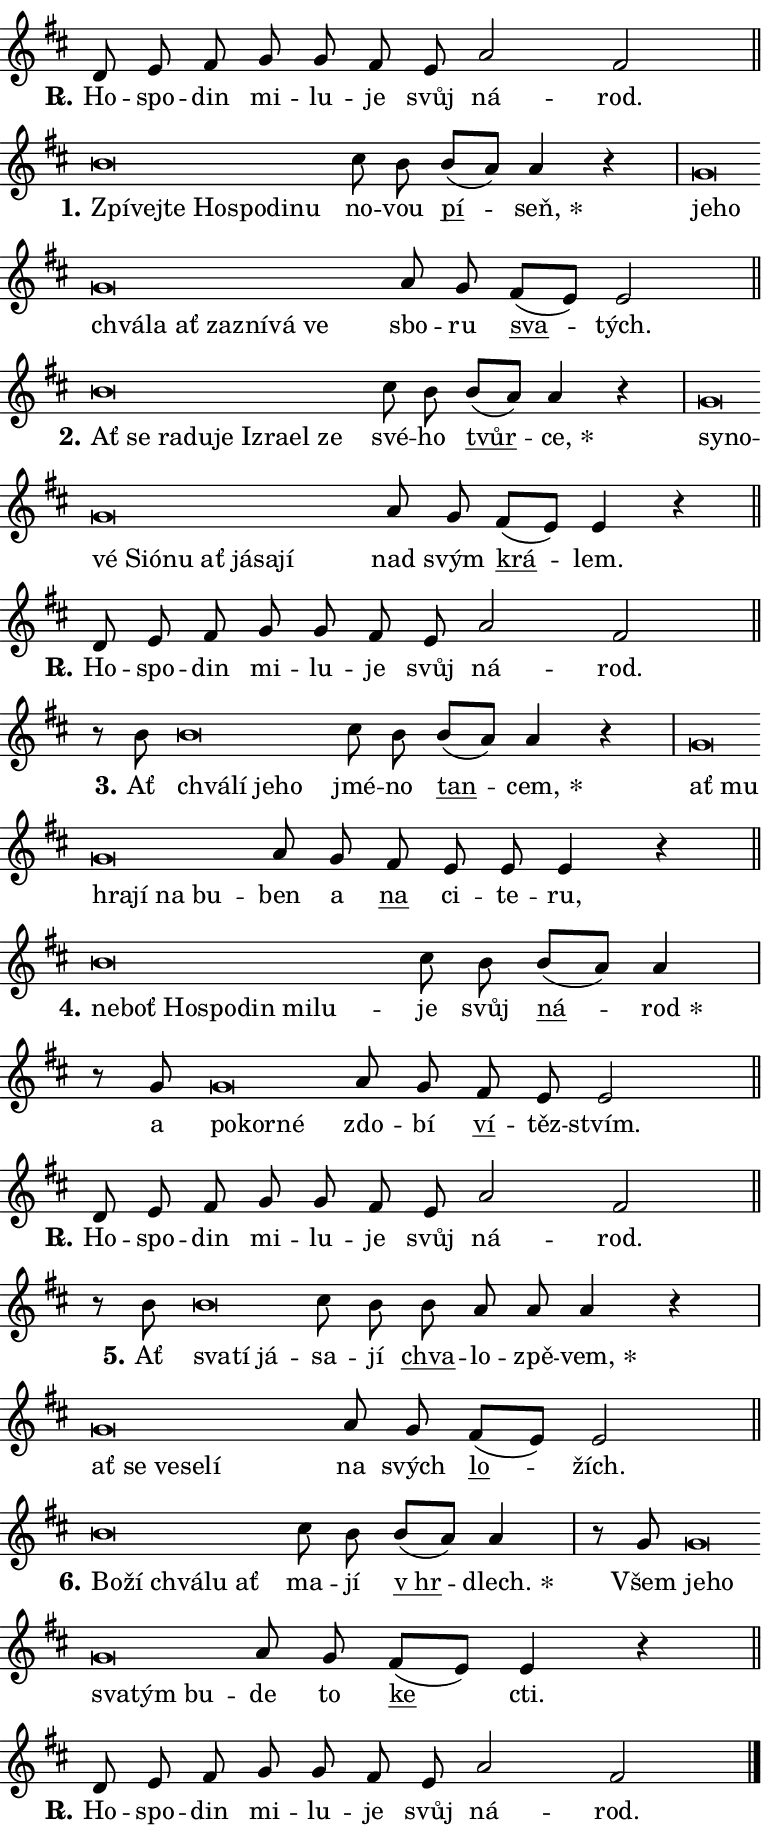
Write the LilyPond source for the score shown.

\version "2.24.0"
\header { tagline = "" }
\paper {
  indent = 0\cm
  top-margin = 0\cm
  right-margin = 0.13\cm % to fit lyric hyphens
  bottom-margin = 0\cm
  left-margin = 0\cm
  paper-width = 13\cm
  page-breaking = #ly:one-page-breaking
  system-system-spacing.basic-distance = #11
  score-system-spacing.basic-distance = #11
  ragged-last = ##f
}


%% Author: Thomas Morley
%% https://lists.gnu.org/archive/html/lilypond-user/2020-05/msg00002.html
#(define (line-position grob)
"Returns position of @var[grob} in current system:
   @code{'start}, if at first time-step
   @code{'end}, if at last time-step
   @code{'middle} otherwise
"
  (let* ((col (ly:item-get-column grob))
         (ln (ly:grob-object col 'left-neighbor))
         (rn (ly:grob-object col 'right-neighbor))
         (col-to-check-left (if (ly:grob? ln) ln col))
         (col-to-check-right (if (ly:grob? rn) rn col))
         (break-dir-left
           (and
             (ly:grob-property col-to-check-left 'non-musical #f)
             (ly:item-break-dir col-to-check-left)))
         (break-dir-right
           (and
             (ly:grob-property col-to-check-right 'non-musical #f)
             (ly:item-break-dir col-to-check-right))))
        (cond ((eqv? 1 break-dir-left) 'start)
              ((eqv? -1 break-dir-right) 'end)
              (else 'middle))))

#(define (tranparent-at-line-position vctor)
  (lambda (grob)
  "Relying on @code{line-position} select the relevant enry from @var{vctor}.
Used to determine transparency,"
    (case (line-position grob)
      ((end) (not (vector-ref vctor 0)))
      ((middle) (not (vector-ref vctor 1)))
      ((start) (not (vector-ref vctor 2))))))

noteHeadBreakVisibility =
#(define-music-function (break-visibility)(vector?)
"Makes @code{NoteHead}s transparent relying on @var{break-visibility}"
#{
  \override NoteHead.transparent =
    #(tranparent-at-line-position break-visibility)
#})

#(define delete-ledgers-for-transparent-note-heads
  (lambda (grob)
    "Reads whether a @code{NoteHead} is transparent.
If so this @code{NoteHead} is removed from @code{'note-heads} from
@var{grob}, which is supposed to be @code{LedgerLineSpanner}.
As a result ledgers are not printed for this @code{NoteHead}"
    (let* ((nhds-array (ly:grob-object grob 'note-heads))
           (nhds-list
             (if (ly:grob-array? nhds-array)
                 (ly:grob-array->list nhds-array)
                 '()))
           ;; Relies on the transparent-property being done before
           ;; Staff.LedgerLineSpanner.after-line-breaking is executed.
           ;; This is fragile ...
           (to-keep
             (remove
               (lambda (nhd)
                 (ly:grob-property nhd 'transparent #f))
               nhds-list)))
      ;; TODO find a better method to iterate over grob-arrays, similiar
      ;; to filter/remove etc for lists
      ;; For now rebuilt from scratch
      (set! (ly:grob-object grob 'note-heads)  '())
      (for-each
        (lambda (nhd)
          (ly:pointer-group-interface::add-grob grob 'note-heads nhd))
        to-keep))))

squashNotes = {
  \override NoteHead.X-extent = #'(-0.2 . 0.2)
  \override NoteHead.Y-extent = #'(-0.75 . 0)
  \override NoteHead.stencil =
    #(lambda (grob)
       (let ((pos (ly:grob-property grob 'staff-position)))
         (begin
           (if (< pos -7) (display "ERROR: Lower brevis then expected\n") (display ""))
           (if (<= pos -6) ly:text-interface::print ly:note-head::print))))
}
unSquashNotes = {
  \revert NoteHead.X-extent
  \revert NoteHead.Y-extent
  \revert NoteHead.stencil
}

hideNotes = \noteHeadBreakVisibility #begin-of-line-visible
unHideNotes = \noteHeadBreakVisibility #all-visible

% work-around for resetting accidentals
% https://lilypond.org/doc/v2.23/Documentation/notation/displaying-rhythms#unmetered-music
cadenzaMeasure = {
  \cadenzaOff
  \partial 1024 s1024
  \cadenzaOn
}

#(define-markup-command (accent layout props text) (markup?)
  "Underline accented syllable"
  (interpret-markup layout props
    #{\markup \override #'(offset . 4.3) \underline { #text }#}))

responsum = \markup \concat {
  "R" \hspace #-1.05 \path #0.1 #'((moveto 0 0.07) (lineto 0.9 0.8)) \hspace #0.05 "."
}

spaceSize = #0.6828661417322834 % exact space size for TeX Gyre Schola

\layout {
  \context {
    \Staff
    \remove "Time_signature_engraver"
    \override LedgerLineSpanner.after-line-breaking = #delete-ledgers-for-transparent-note-heads
  }
  \context {
    \Lyrics {
      \override LyricSpace.minimum-distance = \spaceSize
      \override LyricText.font-name = #"TeX Gyre Schola"
      \override LyricText.font-size = 1
      \override StanzaNumber.font-name = #"TeX Gyre Schola Bold"
      \override StanzaNumber.font-size = 1
    }
  }
  \context {
    \Score 
    \override NoteHead.text =
      #(lambda (grob) 
        (let ((pos (ly:grob-property grob 'staff-position)))
          #{\markup {
            \combine
              \halign #-0.55 \raise #(if (= pos -6) 0 0.5) \override #'(thickness . 2) \draw-line #'(3.2 . 0)
              \musicglyph "noteheads.sM1"
          }#}))
  }
}

% magnetic-lyrics.ily
%
%   written by
%     Jean Abou Samra <jean@abou-samra.fr>
%     Werner Lemberg <wl@gnu.org>
%
%   adapted by
%     Jiri Hon <jiri.hon@gmail.com>
%
% Version 2022-Apr-15

% https://www.mail-archive.com/lilypond-user@gnu.org/msg149350.html

#(define (Left_hyphen_pointer_engraver context)
   "Collect syllable-hyphen-syllable occurrences in lyrics and store
them in properties.  This engraver only looks to the left.  For
example, if the lyrics input is @code{foo -- bar}, it does the
following.

@itemize @bullet
@item
Set the @code{text} property of the @code{LyricHyphen} grob between
@q{foo} and @q{bar} to @code{foo}.

@item
Set the @code{left-hyphen} property of the @code{LyricText} grob with
text @q{foo} to the @code{LyricHyphen} grob between @q{foo} and
@q{bar}.
@end itemize

Use this auxiliary engraver in combination with the
@code{lyric-@/text::@/apply-@/magnetic-@/offset!} hook."
   (let ((hyphen #f)
         (text #f))
     (make-engraver
      (acknowledgers
       ((lyric-syllable-interface engraver grob source-engraver)
        (set! text grob)))
      (end-acknowledgers
       ((lyric-hyphen-interface engraver grob source-engraver)
        ;(when (not (grob::has-interface grob 'lyric-space-interface))
          (set! hyphen grob)));)
      ((stop-translation-timestep engraver)
       (when (and text hyphen)
         (ly:grob-set-object! text 'left-hyphen hyphen))
       (set! text #f)
       (set! hyphen #f)))))

#(define (lyric-text::apply-magnetic-offset! grob)
   "If the space between two syllables is less than the value in
property @code{LyricText@/.details@/.squash-threshold}, move the right
syllable to the left so that it gets concatenated with the left
syllable.

Use this function as a hook for
@code{LyricText@/.after-@/line-@/breaking} if the
@code{Left_@/hyphen_@/pointer_@/engraver} is active."
   (let ((hyphen (ly:grob-object grob 'left-hyphen #f)))
     (when hyphen
       (let ((left-text (ly:spanner-bound hyphen LEFT)))
         (when (grob::has-interface left-text 'lyric-syllable-interface)
           (let* ((common (ly:grob-common-refpoint grob left-text X))
                  (this-x-ext (ly:grob-extent grob common X))
                  (left-x-ext
                   (begin
                     ;; Trigger magnetism for left-text.
                     (ly:grob-property left-text 'after-line-breaking)
                     (ly:grob-extent left-text common X)))
                  ;; `delta` is the gap width between two syllables.
                  (delta (- (interval-start this-x-ext)
                            (interval-end left-x-ext)))
                  (details (ly:grob-property grob 'details))
                  (threshold (assoc-get 'squash-threshold details 0.2)))
             (when (< delta threshold)
               (let* (;; We have to manipulate the input text so that
                      ;; ligatures crossing syllable boundaries are not
                      ;; disabled.  For languages based on the Latin
                      ;; script this is essentially a beautification.
                      ;; However, for non-Western scripts it can be a
                      ;; necessity.
                      (lt (ly:grob-property left-text 'text))
                      (rt (ly:grob-property grob 'text))
                      (is-space (grob::has-interface hyphen 'lyric-space-interface))
                      (space (if is-space " " ""))
                      (extra-delta (if is-space spaceSize 0))
                      ;; Append new syllable.
                      (ltrt-space (if (and (string? lt) (string? rt))
                                (string-append lt space rt)
                                (make-concat-markup (list lt space rt))))
                      ;; Right-align `ltrt` to the right side.
                      (ltrt-space-markup (grob-interpret-markup
                               grob
                               (make-translate-markup
                                (cons (interval-length this-x-ext) 0)
                                (make-right-align-markup ltrt-space)))))
                 (begin
                   ;; Don't print `left-text`.
                   (ly:grob-set-property! left-text 'stencil #f)
                   ;; Set text and stencil (which holds all collected
                   ;; syllables so far) and shift it to the left.
                   (ly:grob-set-property! grob 'text ltrt-space)
                   (ly:grob-set-property! grob 'stencil ltrt-space-markup)
                   (ly:grob-translate-axis! grob (- (- delta extra-delta)) X))))))))))


#(define (lyric-hyphen::displace-bounds-first grob)
   ;; Make very sure this callback isn't triggered too early.
   (let ((left (ly:spanner-bound grob LEFT))
         (right (ly:spanner-bound grob RIGHT)))
     (ly:grob-property left 'after-line-breaking)
     (ly:grob-property right 'after-line-breaking)
     (ly:lyric-hyphen::print grob)))

squashThreshold = #0.4

\layout {
  \context {
    \Lyrics
    \consists #Left_hyphen_pointer_engraver
    \override LyricText.after-line-breaking =
      #lyric-text::apply-magnetic-offset!
    \override LyricHyphen.stencil = #lyric-hyphen::displace-bounds-first
    \override LyricText.details.squash-threshold = \squashThreshold
    \override LyricHyphen.minimum-distance = 0
    \override LyricHyphen.minimum-length = \squashThreshold
  }
}

squashText = \override LyricText.details.squash-threshold = 9999
unSquashText = \override LyricText.details.squash-threshold = \squashThreshold

leftText = \override LyricText.self-alignment-X = #LEFT
unLeftText = \revert LyricText.self-alignment-X

starOffset = #(lambda (grob) 
                (let ((x_offset (ly:self-alignment-interface::aligned-on-x-parent grob)))
                  (if (= x_offset 0) 0 (+ x_offset 1.2))))

star = #(define-music-function (syllable)(string?)
"Append star separator at the end of a syllable"
#{
  \once \override LyricText.X-offset = #starOffset
  \lyricmode { \markup {
    #syllable
    \override #'((font-name . "TeX Gyre Schola Bold")) \hspace #0.2 \lower #0.65 \larger "*"
  } }
#})

starAccent = #(define-music-function (syllable)(string?)
"Append star separator at the end of a syllable and make accent"
#{
  \once \override LyricText.X-offset = #starOffset
  \lyricmode { \markup {
    \accent #syllable
    \override #'((font-name . "TeX Gyre Schola Bold")) \hspace #0.2 \lower #0.65 \larger "*"
  } }
#})

breath = #(define-music-function (syllable)(string?)
"Append breathing indicator at the end of a syllable"
#{
  \lyricmode { \markup { #syllable "+" } }
#})

optionalBreath = #(define-music-function (syllable)(string?)
"Append optional breathing indicator at the end of a syllable"
#{
  \lyricmode { \markup { #syllable "(+)" } }
#})


\score {
    <<
        \new Voice = "melody" { \cadenzaOn \key d \major \relative { d'8 e fis g g \bar "" fis e \bar "" a2 fis \cadenzaMeasure \bar "||" \break } }
        \new Lyrics \lyricsto "melody" { \lyricmode { \set stanza = \responsum
Ho -- spo -- din mi -- lu -- je svůj ná -- rod. } }
    >>
    \layout {}
}

\score {
    <<
        \new Voice = "melody" { \cadenzaOn \key d \major \relative { \squashNotes b'\breve*1/16 \hideNotes \breve*1/16 \bar "" \breve*1/16 \bar "" \breve*1/16 \bar "" \breve*1/16 \bar "" \breve*1/16 \breve*1/16 \bar "" \unHideNotes \unSquashNotes cis8 b \bar "" b[( a)] a4 r \cadenzaMeasure \bar "|" \squashNotes g\breve*1/16 \hideNotes \breve*1/16 \bar "" \breve*1/16 \bar "" \breve*1/16 \bar "" \breve*1/16 \bar "" \breve*1/16 \bar "" \breve*1/16 \bar "" \breve*1/16 \breve*1/16 \bar "" \unHideNotes \unSquashNotes a8 g \bar "" fis[( e)] e2 \cadenzaMeasure \bar "||" \break } }
        \new Lyrics \lyricsto "melody" { \lyricmode { \set stanza = "1."
\leftText Zpí -- \squashText vej -- te Ho -- spo -- di -- nu \unLeftText \unSquashText no -- vou \markup \accent pí -- \star seň, \leftText je -- \squashText ho chvá -- la ať za -- zní -- vá ve \unLeftText \unSquashText sbo -- ru \markup \accent sva -- tých. } }
    >>
    \layout {}
}

\score {
    <<
        \new Voice = "melody" { \cadenzaOn \key d \major \relative { \squashNotes b'\breve*1/16 \hideNotes \breve*1/16 \bar "" \breve*1/16 \bar "" \breve*1/16 \bar "" \breve*1/16 \bar "" \breve*1/16 \bar "" \breve*1/16 \bar "" \breve*1/16 \breve*1/16 \bar "" \unHideNotes \unSquashNotes cis8 b \bar "" b[( a)] a4 r \cadenzaMeasure \bar "|" \squashNotes g\breve*1/16 \hideNotes \breve*1/16 \bar "" \breve*1/16 \bar "" \breve*1/16 \bar "" \breve*1/16 \bar "" \breve*1/16 \bar "" \breve*1/16 \bar "" \breve*1/16 \bar "" \breve*1/16 \breve*1/16 \bar "" \unHideNotes \unSquashNotes a8 g \bar "" fis[( e)] e4 r \cadenzaMeasure \bar "||" \break } }
        \new Lyrics \lyricsto "melody" { \lyricmode { \set stanza = "2."
\leftText Ať \squashText se ra -- du -- je Iz -- ra -- el ze \unLeftText \unSquashText své -- ho \markup \accent tvůr -- \star ce, \leftText sy -- \squashText no -- vé Si -- ó -- nu ať já -- sa -- jí \unLeftText \unSquashText nad svým \markup \accent krá -- lem. } }
    >>
    \layout {}
}

\score {
    <<
        \new Voice = "melody" { \cadenzaOn \key d \major \relative { d'8 e fis g g \bar "" fis e \bar "" a2 fis \cadenzaMeasure \bar "||" \break } }
        \new Lyrics \lyricsto "melody" { \lyricmode { \set stanza = \responsum
Ho -- spo -- din mi -- lu -- je svůj ná -- rod. } }
    >>
    \layout {}
}

\score {
    <<
        \new Voice = "melody" { \cadenzaOn \key d \major \relative { r8 b' \squashNotes b\breve*1/16 \hideNotes \breve*1/16 \bar "" \breve*1/16 \breve*1/16 \bar "" \unHideNotes \unSquashNotes cis8 b \bar "" b[( a)] a4 r \cadenzaMeasure \bar "|" \squashNotes g\breve*1/16 \hideNotes \breve*1/16 \bar "" \breve*1/16 \bar "" \breve*1/16 \bar "" \breve*1/16 \breve*1/16 \bar "" \unHideNotes \unSquashNotes a8 g \bar "" fis e e e4 r \cadenzaMeasure \bar "||" \break } }
        \new Lyrics \lyricsto "melody" { \lyricmode { \set stanza = "3."
Ať \leftText chvá -- \squashText lí je -- ho \unLeftText \unSquashText jmé -- no \markup \accent tan -- \star cem, \leftText ať \squashText mu hra -- jí na bu -- \unLeftText \unSquashText ben a \markup \accent na ci -- te -- ru, } }
    >>
    \layout {}
}

\score {
    <<
        \new Voice = "melody" { \cadenzaOn \key d \major \relative { \squashNotes b'\breve*1/16 \hideNotes \breve*1/16 \bar "" \breve*1/16 \bar "" \breve*1/16 \bar "" \breve*1/16 \bar "" \breve*1/16 \breve*1/16 \bar "" \unHideNotes \unSquashNotes cis8 b \bar "" b[( a)] a4 \cadenzaMeasure \bar "|" r8 g \squashNotes g\breve*1/16 \hideNotes \breve*1/16 \breve*1/16 \bar "" \unHideNotes \unSquashNotes a8 g \bar "" fis e e2 \cadenzaMeasure \bar "||" \break } }
        \new Lyrics \lyricsto "melody" { \lyricmode { \set stanza = "4."
\leftText ne -- \squashText boť Ho -- spo -- din mi -- lu -- \unLeftText \unSquashText je svůj \markup \accent ná -- \star rod a \leftText po -- \squashText kor -- né \unLeftText \unSquashText zdo -- bí \markup \accent ví -- těz -- stvím. } }
    >>
    \layout {}
}

\score {
    <<
        \new Voice = "melody" { \cadenzaOn \key d \major \relative { d'8 e fis g g \bar "" fis e \bar "" a2 fis \cadenzaMeasure \bar "||" \break } }
        \new Lyrics \lyricsto "melody" { \lyricmode { \set stanza = \responsum
Ho -- spo -- din mi -- lu -- je svůj ná -- rod. } }
    >>
    \layout {}
}

\score {
    <<
        \new Voice = "melody" { \cadenzaOn \key d \major \relative { r8 b' \squashNotes b\breve*1/16 \hideNotes \breve*1/16 \breve*1/16 \bar "" \unHideNotes \unSquashNotes cis8 b \bar "" b a a a4 r \cadenzaMeasure \bar "|" \squashNotes g\breve*1/16 \hideNotes \breve*1/16 \bar "" \breve*1/16 \bar "" \breve*1/16 \breve*1/16 \bar "" \unHideNotes \unSquashNotes a8 g \bar "" fis[( e)] e2 \cadenzaMeasure \bar "||" \break } }
        \new Lyrics \lyricsto "melody" { \lyricmode { \set stanza = "5."
Ať \leftText sva -- \squashText tí já -- \unLeftText \unSquashText sa -- jí \markup \accent chva -- lo -- zpě -- \star vem, \leftText ať \squashText se ve -- se -- lí \unLeftText \unSquashText na svých \markup \accent lo -- žích. } }
    >>
    \layout {}
}

\score {
    <<
        \new Voice = "melody" { \cadenzaOn \key d \major \relative { \squashNotes b'\breve*1/16 \hideNotes \breve*1/16 \bar "" \breve*1/16 \bar "" \breve*1/16 \breve*1/16 \bar "" \unHideNotes \unSquashNotes cis8 b \bar "" b[( a)] a4 \cadenzaMeasure \bar "|" r8 g \squashNotes g\breve*1/16 \hideNotes \breve*1/16 \bar "" \breve*1/16 \bar "" \breve*1/16 \breve*1/16 \bar "" \unHideNotes \unSquashNotes a8 g \bar "" fis[( e)] e4 r \cadenzaMeasure \bar "||" \break } }
        \new Lyrics \lyricsto "melody" { \lyricmode { \set stanza = "6."
\leftText Bo -- \squashText ží chvá -- lu ať \unLeftText \unSquashText ma -- jí \markup \accent "v hr" -- \star dlech. Všem \leftText je -- \squashText ho sva -- tým bu -- \unLeftText \unSquashText de to \markup \accent ke cti. } }
    >>
    \layout {}
}

\score {
    <<
        \new Voice = "melody" { \cadenzaOn \key d \major \relative { d'8 e fis g g \bar "" fis e \bar "" a2 fis \cadenzaMeasure \bar "||" \break } \bar "|." }
        \new Lyrics \lyricsto "melody" { \lyricmode { \set stanza = \responsum
Ho -- spo -- din mi -- lu -- je svůj ná -- rod. } }
    >>
    \layout {}
}
